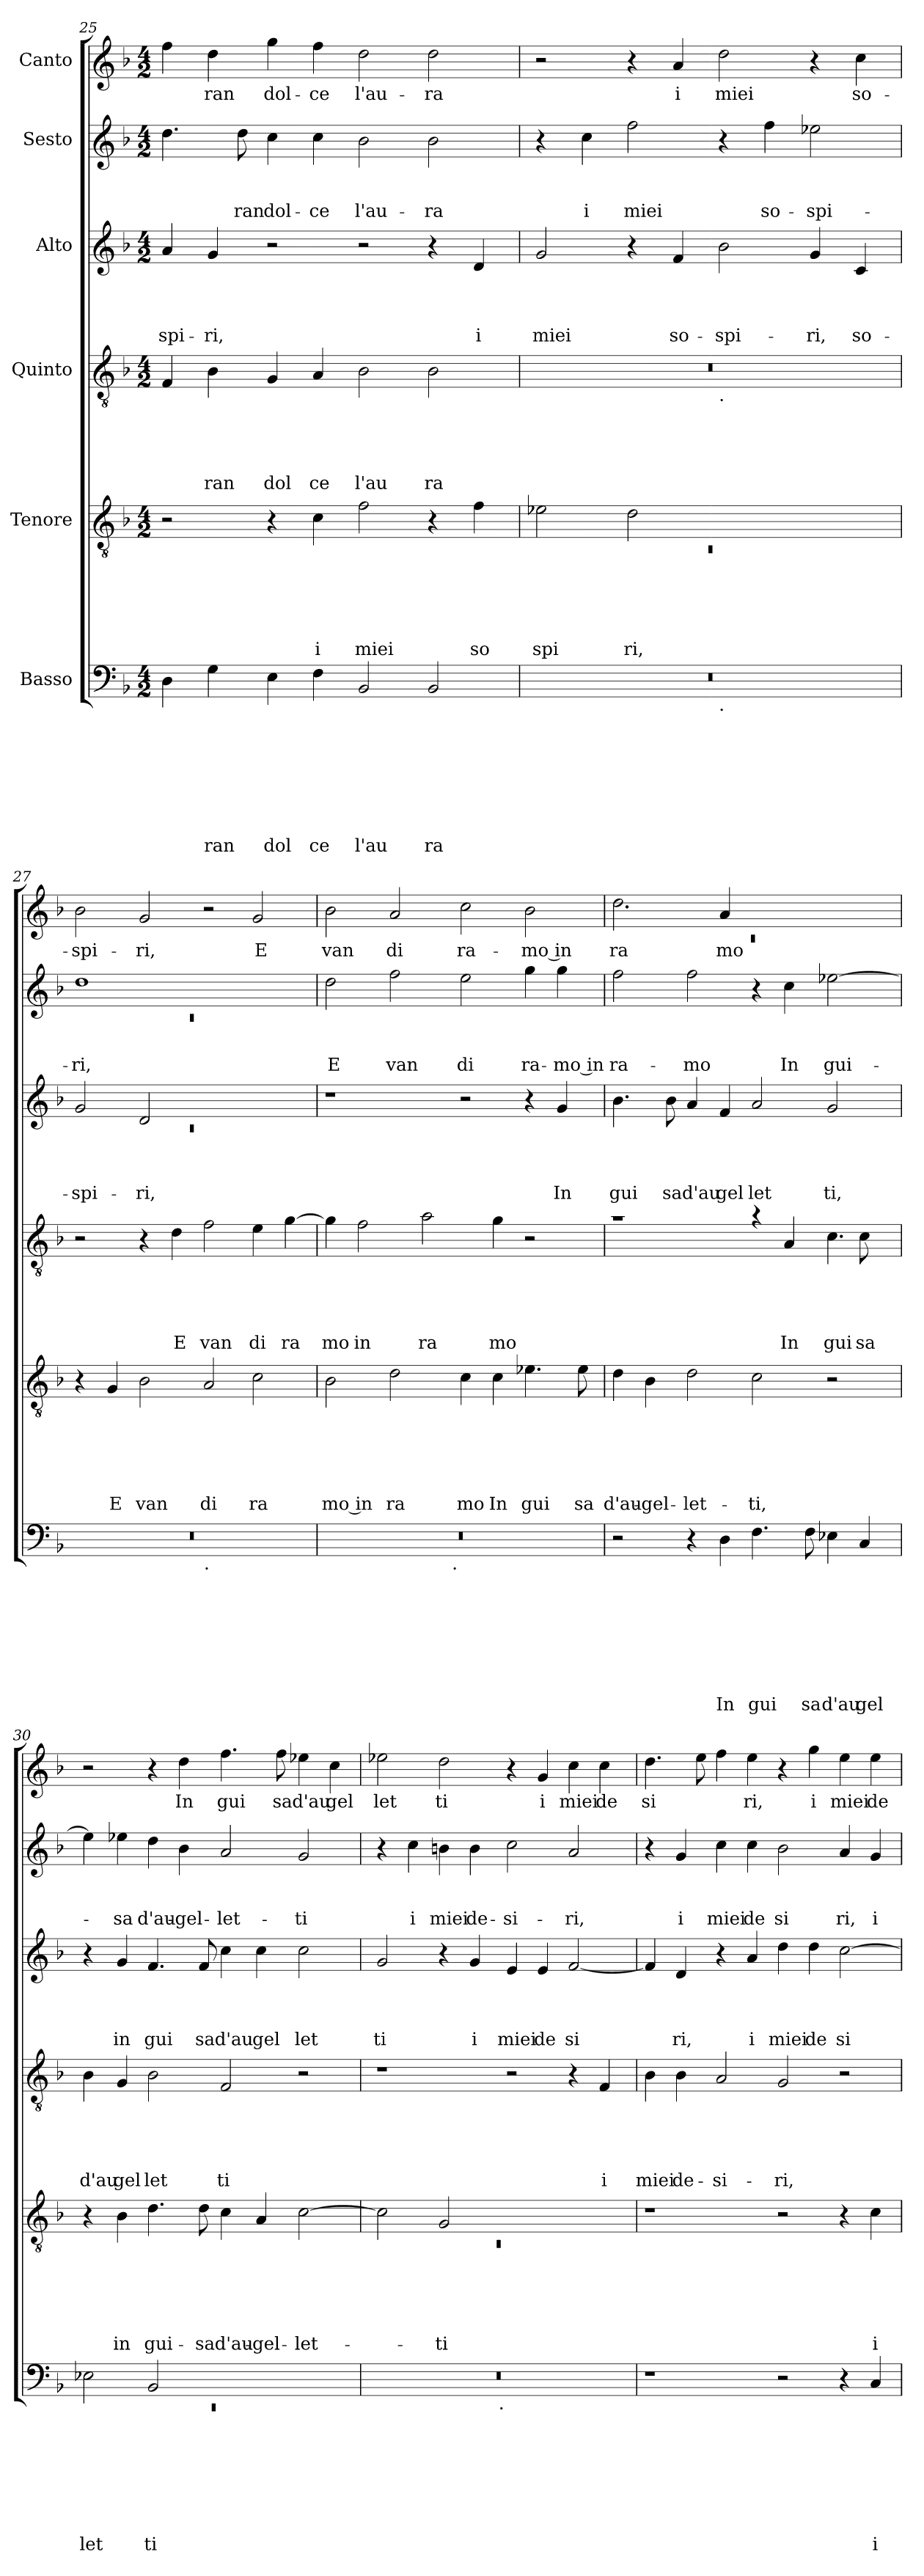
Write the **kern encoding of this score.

**kern	**text	**text	**text	**text	**text	**text	**text	**text	**kern	**text	**text	**text	**text	**text	**text	**kern	**text	**text	**text	**text	**text	**kern	**text	**text	**text	**text	**kern	**text	**text	**text	**kern	**text
*part6	*part6	*part6	*part6	*part6	*part6	*part6	*part6	*part6	*part5	*part5	*part5	*part5	*part5	*part5	*part5	*part4	*part4	*part4	*part4	*part4	*part4	*part3	*part3	*part3	*part3	*part3	*part2	*part2	*part2	*part2	*part1	*part1
*staff6	*staff6	*staff6	*staff6	*staff6	*staff6	*staff6	*staff6	*staff6	*staff5	*staff5	*staff5	*staff5	*staff5	*staff5	*staff5	*staff4	*staff4	*staff4	*staff4	*staff4	*staff4	*staff3	*staff3	*staff3	*staff3	*staff3	*staff2	*staff2	*staff2	*staff2	*staff1	*staff1
*I"Basso	*	*	*	*	*	*	*	*	*I"Tenore	*	*	*	*	*	*	*I"Quinto	*	*	*	*	*	*I"Alto	*	*	*	*	*I"Sesto	*	*	*	*I"Canto	*
!!LO:LB:g=z
*clefF4	*	*	*	*	*	*	*	*	*clefGv2	*	*	*	*	*	*	*clefGv2	*	*	*	*	*	*clefG2	*	*	*	*	*clefG2	*	*	*	*clefG2	*
*k[b-]	*	*	*	*	*	*	*	*	*k[b-]	*	*	*	*	*	*	*k[b-]	*	*	*	*	*	*k[b-]	*	*	*	*	*k[b-]	*	*	*	*k[b-]	*
*F:	*	*	*	*	*	*	*	*	*F:	*	*	*	*	*	*	*F:	*	*	*	*	*	*F:	*	*	*	*	*F:	*	*	*	*F:	*
*M4/2	*	*	*	*	*	*	*	*	*M4/2	*	*	*	*	*	*	*M4/2	*	*	*	*	*	*M4/2	*	*	*	*	*M4/2	*	*	*	*M4/2	*
=25	=25	=25	=25	=25	=25	=25	=25	=25	=25	=25	=25	=25	=25	=25	=25	=25	=25	=25	=25	=25	=25	=25	=25	=25	=25	=25	=25	=25	=25	=25	=25	=25
!	!	!	!	!	!	!	!	!	!	!	!	!	!	!	!	!	!	!	!	!	!	!	!	!	!	!LO:LY:b	!	!	!	!	!	!
4D\	.	.	.	.	.	.	.	.	2r	.	.	.	.	.	.	4F/	.	.	.	.	.	4a/	.	.	.	spi-	4.dd\	.	.	.	4ff\	.
!	!	!	!	!	!	!	!	!LO:LY:b	!	!	!	!	!	!	!	!	!	!	!	!	!LO:LY:b	!	!	!	!	!LO:LY:b	!	!	!	!	!	!LO:LY:b
4G\	.	.	.	.	.	.	.	ran	.	.	.	.	.	.	.	4B-\	.	.	.	.	-ran	4g/	.	.	.	-ri,	.	.	.	.	4dd\	ran
!	!	!	!	!	!	!	!	!	!	!	!	!	!	!	!	!	!	!	!	!	!	!	!	!	!	!	!	!	!	!LO:LY:b	!	!
.	.	.	.	.	.	.	.	.	.	.	.	.	.	.	.	.	.	.	.	.	.	.	.	.	.	.	8dd\	.	.	-ran	.	.
!	!	!	!	!	!	!	!	!LO:LY:b	!	!	!	!	!	!	!	!	!	!	!	!	!LO:LY:b	!	!	!	!	!	!	!	!	!LO:LY:b	!	!LO:LY:b
4E\	.	.	.	.	.	.	.	dol	4r	.	.	.	.	.	.	4G/	.	.	.	.	dol	2r	.	.	.	.	4cc\	.	.	dol-	4gg\	dol-
!	!	!	!	!	!	!	!	!LO:LY:b	!	!	!	!	!	!	!LO:LY:b	!	!	!	!	!	!LO:LY:b	!	!	!	!	!	!	!	!	!LO:LY:b	!	!LO:LY:b
4F\	.	.	.	.	.	.	.	ce	4c\	.	.	.	.	.	i	4A/	.	.	.	.	ce	.	.	.	.	.	4cc\	.	.	-ce	4ff\	-ce
!	!	!	!	!	!	!	!	!LO:LY:b	!	!	!	!	!	!	!LO:LY:b	!	!	!	!	!	!LO:LY:b	!	!	!	!	!	!	!	!	!LO:LY:b	!	!LO:LY:b
2BB-/	.	.	.	.	.	.	.	l'au	2f\	.	.	.	.	.	miei	2B-\	.	.	.	.	l'au	2r	.	.	.	.	2b-\	.	.	l'au-	2dd\	l'au-
!	!	!	!	!	!	!	!	!LO:LY:b	!	!	!	!	!	!	!	!	!	!	!	!	!LO:LY:b	!	!	!	!	!	!	!	!	!LO:LY:b	!	!LO:LY:b
2BB-/	.	.	.	.	.	.	.	ra	4r	.	.	.	.	.	.	2B-\	.	.	.	.	ra	4r	.	.	.	.	2b-\	.	.	-ra	2dd\	-ra
!	!	!	!	!	!	!	!	!	!	!	!	!	!	!	!LO:LY:b	!	!	!	!	!	!	!	!	!	!	!LO:LY:b	!	!	!	!	!	!
.	.	.	.	.	.	.	.	.	4f\	.	.	.	.	.	so	.	.	.	.	.	.	4d/	.	.	.	i	.	.	.	.	.	.
=26	=26	=26	=26	=26	=26	=26	=26	=26	=26	=26	=26	=26	=26	=26	=26	=26	=26	=26	=26	=26	=26	=26	=26	=26	=26	=26	=26	=26	=26	=26	=26	=26
*	*	*	*	*	*	*	*	*	*^	*	*	*	*	*	*	*	*	*	*	*	*	*	*	*	*	*	*	*	*	*	*	*
!	!	!	!	!	!	!	!	!	!	!LO:N:vis=1	!	!	!	!	!	!LO:LY:b	!	!	!	!	!	!	!	!	!	!	!LO:LY:b	!	!	!	!	!	!
*^	*	*	*	*	*	*	*	*	*	*	*	*	*	*	*	*	*^	*	*	*	*	*	*	*	*	*	*	*	*	*	*	*	*
0r	1ryy	.	.	.	.	.	.	.	.	2e-X\	0rC	.	.	.	.	.	spi	0r	1ryy	.	.	.	.	.	2g/	.	.	.	miei	4r	.	.	.	2r	.
!	!	!	!	!	!	!	!	!	!	!	!	!	!	!	!	!	!	!	!	!	!	!	!	!	!	!	!	!	!	!	!	!	!LO:LY:b	!	!
.	.	.	.	.	.	.	.	.	.	.	.	.	.	.	.	.	.	.	.	.	.	.	.	.	.	.	.	.	.	4cc\	.	.	i	.	.
!	!	!	!	!	!	!	!	!	!	!	!	!	!	!	!	!	!LO:LY:b	!	!	!	!	!	!	!	!	!	!	!	!	!	!	!	!LO:LY:b	!	!
.	.	.	.	.	.	.	.	.	.	2d\	.	.	.	.	.	.	ri,	.	.	.	.	.	.	.	4r	.	.	.	.	2ff\	.	.	miei	4r	.
!	!	!	!	!	!	!	!	!	!	!	!	!	!	!	!	!	!	!	!	!	!	!	!	!	!	!	!	!	!LO:LY:b	!	!	!	!	!	!LO:LY:b
.	.	.	.	.	.	.	.	.	.	.	.	.	.	.	.	.	.	.	.	.	.	.	.	.	4f/	.	.	.	so-	.	.	.	.	4a/	i
!	!	!	!	!	!	!	!	!	!	!	!	!	!	!	!	!	!	!	!LO:TX:b:t=.	!	!	!	!	!	!	!	!	!	!	!	!	!	!	!	!
!	!LO:TX:b:t=.	!	!	!	!	!	!	!	!	!	!	!	!	!	!	!	!	!	!	!	!	!	!	!	!	!	!	!	!	!	!	!	!	!	!
!	!	!	!	!	!	!	!	!	!	!	!	!	!	!	!	!	!	!	!	!	!	!	!	!	!	!	!	!	!LO:LY:b	!	!	!	!	!	!LO:LY:b
.	1ryy	.	.	.	.	.	.	.	.	1ryy	.	.	.	.	.	.	.	.	1ryy	.	.	.	.	.	2b-\	.	.	.	-spi-	4r	.	.	.	2dd\	miei
!	!	!	!	!	!	!	!	!	!	!	!	!	!	!	!	!	!	!	!	!	!	!	!	!	!	!	!	!	!	!	!	!	!LO:LY:b	!	!
.	.	.	.	.	.	.	.	.	.	.	.	.	.	.	.	.	.	.	.	.	.	.	.	.	.	.	.	.	.	4ff\	.	.	so-	.	.
!	!	!	!	!	!	!	!	!	!	!	!	!	!	!	!	!	!	!	!	!	!	!	!	!	!	!	!	!	!LO:LY:b	!	!	!	!LO:LY:b	!	!
.	.	.	.	.	.	.	.	.	.	.	.	.	.	.	.	.	.	.	.	.	.	.	.	.	4g/	.	.	.	-ri,	2ee-X\	.	.	-spi-	4r	.
!	!	!	!	!	!	!	!	!	!	!	!	!	!	!	!	!	!	!	!	!	!	!	!	!	!	!	!	!	!LO:LY:b	!	!	!	!	!	!LO:LY:b
.	.	.	.	.	.	.	.	.	.	.	.	.	.	.	.	.	.	.	.	.	.	.	.	.	4c/	.	.	.	so-	.	.	.	.	4cc\	so-
*	*	*	*	*	*	*	*	*	*	*v	*v	*	*	*	*	*	*	*	*	*	*	*	*	*	*	*	*	*	*	*	*	*	*	*	*
=27	=27	=27	=27	=27	=27	=27	=27	=27	=27	=27	=27	=27	=27	=27	=27	=27	=27	=27	=27	=27	=27	=27	=27	=27	=27	=27	=27	=27	=27	=27	=27	=27	=27	=27
*	*	*	*	*	*	*	*	*	*	*	*	*	*	*	*	*	*	*	*	*	*	*	*	*^	*	*	*	*	*^	*	*	*	*	*
!	!	!	!	!	!	!	!	!	!	!	!	!	!	!	!	!	!	!	!	!	!	!	!	!	!LO:N:vis=1	!	!	!	!LO:LY:b	!	!LO:N:vis=1	!	!	!LO:LY:b	!	!LO:LY:b
*	*	*	*	*	*	*	*	*	*	*	*	*	*	*	*	*	*v	*v	*	*	*	*	*	*	*	*	*	*	*	*	*	*	*	*	*	*
0r	1ryy	.	.	.	.	.	.	.	.	4r	.	.	.	.	.	.	2r	.	.	.	.	.	2g/	0rc	.	.	.	-spi-	1dd	0rc	.	.	-ri,	2b-\	-spi-
!	!	!	!	!	!	!	!	!	!	!	!	!	!	!	!	!LO:LY:b	!	!	!	!	!	!	!	!	!	!	!	!	!	!	!	!	!	!	!
.	.	.	.	.	.	.	.	.	.	4G/	.	.	.	.	.	E	.	.	.	.	.	.	.	.	.	.	.	.	.	.	.	.	.	.	.
!	!	!	!	!	!	!	!	!	!	!	!	!	!	!	!	!LO:LY:b	!	!	!	!	!	!	!	!	!	!	!	!LO:LY:b	!	!	!	!	!	!	!LO:LY:b
.	.	.	.	.	.	.	.	.	.	2B-\	.	.	.	.	.	van	4r	.	.	.	.	.	2d/	.	.	.	.	-ri,	.	.	.	.	.	2g/	-ri,
!	!	!	!	!	!	!	!	!	!	!	!	!	!	!	!	!	!	!	!	!	!	!LO:LY:b	!	!	!	!	!	!	!	!	!	!	!	!	!
.	.	.	.	.	.	.	.	.	.	.	.	.	.	.	.	.	4d\	.	.	.	.	E	.	.	.	.	.	.	.	.	.	.	.	.	.
!	!LO:TX:b:t=.	!	!	!	!	!	!	!	!	!	!	!	!	!	!	!	!	!	!	!	!	!	!	!	!	!	!	!	!	!	!	!	!	!	!
!	!	!	!	!	!	!	!	!	!	!	!	!	!	!	!	!LO:LY:b	!	!	!	!	!	!LO:LY:b	!	!	!	!	!	!	!	!	!	!	!	!	!
.	1ryy	.	.	.	.	.	.	.	.	2A/	.	.	.	.	.	di	2f\	.	.	.	.	van	1ryy	.	.	.	.	.	1ryy	.	.	.	.	2r	.
!	!	!	!	!	!	!	!	!	!	!	!	!	!	!	!	!LO:LY:b	!	!	!	!	!	!LO:LY:b	!	!	!	!	!	!	!	!	!	!	!	!	!LO:LY:b
.	.	.	.	.	.	.	.	.	.	2c\	.	.	.	.	.	ra	4e\	.	.	.	.	di	.	.	.	.	.	.	.	.	.	.	.	2g/	E
!	!	!	!	!	!	!	!	!	!	!	!	!	!	!	!	!	!	!	!	!	!	!LO:LY:b	!	!	!	!	!	!	!	!	!	!	!	!	!
.	.	.	.	.	.	.	.	.	.	.	.	.	.	.	.	.	[>4g\	.	.	.	.	ra	.	.	.	.	.	.	.	.	.	.	.	.	.
*	*	*	*	*	*	*	*	*	*	*	*	*	*	*	*	*	*	*	*	*	*	*	*v	*v	*	*	*	*	*	*	*	*	*	*	*
*	*	*	*	*	*	*	*	*	*	*	*	*	*	*	*	*	*	*	*	*	*	*	*	*	*	*	*	*v	*v	*	*	*	*	*
=28	=28	=28	=28	=28	=28	=28	=28	=28	=28	=28	=28	=28	=28	=28	=28	=28	=28	=28	=28	=28	=28	=28	=28	=28	=28	=28	=28	=28	=28	=28	=28	=28	=28
!	!	!	!	!	!	!	!	!	!	!	!	!	!	!	!	!LO:LY:b:rj	!	!	!	!	!	!LO:LY:b	!	!	!	!	!	!	!	!	!LO:LY:b	!	!LO:LY:b
0r	2ryy	.	.	.	.	.	.	.	.	2B-\	.	.	.	.	.	mo in	4g\]	.	.	.	.	mo	1r	.	.	.	.	2dd\	.	.	E	2b-\	van
!	!	!	!	!	!	!	!	!	!	!	!	!	!	!	!	!	!	!	!	!	!	!LO:LY:b	!	!	!	!	!	!	!	!	!	!	!
.	.	.	.	.	.	.	.	.	.	.	.	.	.	.	.	.	2f\	.	.	.	.	in	.	.	.	.	.	.	.	.	.	.	.
!	!	!	!	!	!	!	!	!	!	!	!	!	!	!	!	!LO:LY:b	!	!	!	!	!	!	!	!	!	!	!	!	!	!	!LO:LY:b	!	!LO:LY:b
.	4...ryy	.	.	.	.	.	.	.	.	(2d\	.	.	.	.	.	ra	.	.	.	.	.	.	.	.	.	.	.	2ff\	.	.	van	2a/	di
!	!	!	!	!	!	!	!	!	!	!	!	!	!	!	!	!	!	!	!	!	!	!LO:LY:b	!	!	!	!	!	!	!	!	!	!	!
.	.	.	.	.	.	.	.	.	.	.	.	.	.	.	.	.	2a\	.	.	.	.	ra	.	.	.	.	.	.	.	.	.	.	.
!	!LO:TX:b:t=.	!	!	!	!	!	!	!	!	!	!	!	!	!	!	!	!	!	!	!	!	!	!	!	!	!	!	!	!	!	!	!	!
.	1ryy	.	.	.	.	.	.	.	.	.	.	.	.	.	.	.	.	.	.	.	.	.	.	.	.	.	.	.	.	.	.	.	.
!	!	!	!	!	!	!	!	!	!	!	!	!	!	!	!	!LO:LY:b	!	!	!	!	!	!	!	!	!	!	!	!	!	!	!LO:LY:b	!	!LO:LY:b
.	.	.	.	.	.	.	.	.	.	4c\	.	.	.	.	.	mo	.	.	.	.	.	.	2r	.	.	.	.	2ee\	.	.	di	2cc\	ra-
!	!	!	!	!	!	!	!	!	!	!	!	!	!	!	!	!LO:LY:b	!	!	!	!	!	!LO:LY:b	!	!	!	!	!	!	!	!	!	!	!
.	.	.	.	.	.	.	.	.	.	4c\	.	.	.	.	.	In	4g\	.	.	.	.	mo	.	.	.	.	.	.	.	.	.	.	.
!	!	!	!	!	!	!	!	!	!	!	!	!	!	!	!	!LO:LY:b	!	!	!	!	!	!	!	!	!	!	!	!	!	!	!LO:LY:b	!	!LO:LY:b:rj
.	.	.	.	.	.	.	.	.	.	4.e-X\	.	.	.	.	.	gui	2r	.	.	.	.	.	4r	.	.	.	.	4gg\	.	.	ra-	2b-\	-mo in
!	!	!	!	!	!	!	!	!	!	!	!	!	!	!	!	!	!	!	!	!	!	!	!	!	!	!	!LO:LY:b	!	!	!	!LO:LY:b:rj	!	!
.	.	.	.	.	.	.	.	.	.	.	.	.	.	.	.	.	.	.	.	.	.	.	4g/	.	.	.	In	4gg\	.	.	-mo in	.	.
!	!	!	!	!	!	!	!	!	!	!	!	!	!	!	!	!LO:LY:b	!	!	!	!	!	!	!	!	!	!	!	!	!	!	!	!	!
.	.	.	.	.	.	.	.	.	.	8e-\	.	.	.	.	.	sa	.	.	.	.	.	.	.	.	.	.	.	.	.	.	.	.	.
.	32ryy	.	.	.	.	.	.	.	.	.	.	.	.	.	.	.	.	.	.	.	.	.	.	.	.	.	.	.	.	.	.	.	.
!!LO:PB:g=z
=29	=29	=29	=29	=29	=29	=29	=29	=29	=29	=29	=29	=29	=29	=29	=29	=29	=29	=29	=29	=29	=29	=29	=29	=29	=29	=29	=29	=29	=29	=29	=29	=29	=29
*	*	*	*	*	*	*	*	*	*	*	*	*	*	*	*	*	*	*	*	*	*	*	*	*	*	*	*	*	*	*	*	*^	*
!	!	!	!	!	!	!	!	!	!	!	!	!	!	!	!	!LO:LY:b	!	!	!	!	!	!	!	!	!	!	!LO:LY:b	!	!	!	!LO:LY:b	!	!LO:N:vis=1	!LO:LY:b
*v	*v	*	*	*	*	*	*	*	*	*	*	*	*	*	*	*	*^	*	*	*	*	*	*	*	*	*	*	*	*	*	*	*	*	*
2r	.	.	.	.	.	.	.	.	4d\	.	.	.	.	.	d'au-	1ra	1..ryy	.	.	.	.	.	4.b-\	.	.	.	gui	2ff\	.	.	ra-	2.dd\	0rc	ra
!	!	!	!	!	!	!	!	!	!	!	!	!	!	!	!LO:LY:b	!	!	!	!	!	!	!	!	!	!	!	!	!	!	!	!	!	!	!
.	.	.	.	.	.	.	.	.	4B-\	.	.	.	.	.	-gel-	.	.	.	.	.	.	.	.	.	.	.	.	.	.	.	.	.	.	.
!	!	!	!	!	!	!	!	!	!	!	!	!	!	!	!	!	!	!	!	!	!	!	!	!	!	!	!LO:LY:b	!	!	!	!	!	!	!
.	.	.	.	.	.	.	.	.	.	.	.	.	.	.	.	.	.	.	.	.	.	.	8b-\	.	.	.	sa	.	.	.	.	.	.	.
!	!	!	!	!	!	!	!	!	!	!	!	!	!	!	!LO:LY:b	!	!	!	!	!	!	!	!	!	!	!	!LO:LY:b	!	!	!	!LO:LY:b	!	!	!
4r	.	.	.	.	.	.	.	.	2d\	.	.	.	.	.	-let-	.	.	.	.	.	.	.	4a/	.	.	.	d'au	2ff\	.	.	-mo	.	.	.
!	!	!	!	!	!	!	!	!LO:LY:b	!	!	!	!	!	!	!	!	!	!	!	!	!	!	!	!	!	!	!LO:LY:b	!	!	!	!	!	!	!LO:LY:b
4D\	.	.	.	.	.	.	.	In	.	.	.	.	.	.	.	.	.	.	.	.	.	.	4f/	.	.	.	gel	.	.	.	.	4a/	.	mo
!	!	!	!	!	!	!	!	!LO:LY:b	!	!	!	!	!	!	!LO:LY:b	!	!	!	!	!	!	!	!	!	!	!	!LO:LY:b	!	!	!	!	!	!	!
4.F\	.	.	.	.	.	.	.	gui	2c\	.	.	.	.	.	-ti,	4ra	.	.	.	.	.	.	2a/	.	.	.	let	4r	.	.	.	1ryy	.	.
!	!	!	!	!	!	!	!	!	!	!	!	!	!	!	!	!	!	!	!	!	!	!LO:LY:b	!	!	!	!	!	!	!	!	!LO:LY:b	!	!	!
.	.	.	.	.	.	.	.	.	.	.	.	.	.	.	.	4A/	.	.	.	.	.	In	.	.	.	.	.	4cc\	.	.	In	.	.	.
!	!	!	!	!	!	!	!	!LO:LY:b	!	!	!	!	!	!	!	!	!	!	!	!	!	!	!	!	!	!	!	!	!	!	!	!	!	!
8F\	.	.	.	.	.	.	.	sa	.	.	.	.	.	.	.	.	.	.	.	.	.	.	.	.	.	.	.	.	.	.	.	.	.	.
!	!	!	!	!	!	!	!	!LO:LY:b	!	!	!	!	!	!	!	!	!	!	!	!	!	!LO:LY:b	!	!	!	!	!LO:LY:b	!	!	!	!LO:LY:b	!	!	!
4E-X\	.	.	.	.	.	.	.	d'au	2r	.	.	.	.	.	.	4.c\	.	.	.	.	.	gui	2g/	.	.	.	ti,	[>2ee-X\	.	.	gui-	.	.	.
!	!	!	!	!	!	!	!	!LO:LY:b	!	!	!	!	!	!	!	!	!	!	!	!	!	!LO:LY:b	!	!	!	!	!	!	!	!	!	!	!	!
4C/	.	.	.	.	.	.	.	gel	.	.	.	.	.	.	.	.	8c\	.	.	.	.	sa	.	.	.	.	.	.	.	.	.	.	.	.
.	.	.	.	.	.	.	.	.	.	.	.	.	.	.	.	8ryy	8ryy	.	.	.	.	.	.	.	.	.	.	.	.	.	.	.	.	.
*	*	*	*	*	*	*	*	*	*	*	*	*	*	*	*	*	*	*	*	*	*	*	*	*	*	*	*	*	*	*	*	*v	*v	*
=30	=30	=30	=30	=30	=30	=30	=30	=30	=30	=30	=30	=30	=30	=30	=30	=30	=30	=30	=30	=30	=30	=30	=30	=30	=30	=30	=30	=30	=30	=30	=30	=30	=30
*^	*	*	*	*	*	*	*	*	*	*	*	*	*	*	*	*	*	*	*	*	*	*	*	*	*	*	*	*	*	*	*	*	*
!	!LO:N:vis=1	!	!	!	!	!	!	!	!LO:LY:b	!	!	!	!	!	!	!	!	!	!	!	!	!	!LO:LY:b	!	!	!	!	!	!	!	!	!	!	!
*	*	*	*	*	*	*	*	*	*	*	*	*	*	*	*	*	*v	*v	*	*	*	*	*	*	*	*	*	*	*	*	*	*	*	*
2E-X\	0rEE	.	.	.	.	.	.	.	let	4r	.	.	.	.	.	.	4B-\	.	.	.	.	d'au	4r	.	.	.	.	4ee-\]	.	.	.	2r	.
!	!	!	!	!	!	!	!	!	!	!	!	!	!	!	!	!LO:LY:b	!	!	!	!	!	!LO:LY:b	!	!	!	!	!LO:LY:b	!	!	!	!LO:LY:b	!	!
.	.	.	.	.	.	.	.	.	.	4B-\	.	.	.	.	.	in	4G/	.	.	.	.	gel	4g/	.	.	.	in	4ee-X\	.	.	-sa	.	.
!	!	!	!	!	!	!	!	!	!LO:LY:b	!	!	!	!	!	!	!LO:LY:b	!	!	!	!	!	!LO:LY:b	!	!	!	!	!LO:LY:b	!	!	!	!LO:LY:b	!	!
2BB-/	.	.	.	.	.	.	.	.	ti	4.d\	.	.	.	.	.	gui-	2B-\	.	.	.	.	let	4.f/	.	.	.	gui	4dd\	.	.	d'au-	4r	.
!	!	!	!	!	!	!	!	!	!	!	!	!	!	!	!	!	!	!	!	!	!	!	!	!	!	!	!	!	!	!	!LO:LY:b	!	!LO:LY:b
.	.	.	.	.	.	.	.	.	.	.	.	.	.	.	.	.	.	.	.	.	.	.	.	.	.	.	.	4b-\	.	.	-gel-	4dd\	In
!	!	!	!	!	!	!	!	!	!	!	!	!	!	!	!	!LO:LY:b	!	!	!	!	!	!	!	!	!	!	!LO:LY:b	!	!	!	!	!	!
.	.	.	.	.	.	.	.	.	.	8d\	.	.	.	.	.	-sa	.	.	.	.	.	.	8f/	.	.	.	sa	.	.	.	.	.	.
!	!	!	!	!	!	!	!	!	!	!	!	!	!	!	!	!LO:LY:b	!	!	!	!	!	!LO:LY:b	!	!	!	!	!LO:LY:b	!	!	!	!LO:LY:b	!	!LO:LY:b
1ryy	.	.	.	.	.	.	.	.	.	4c\	.	.	.	.	.	d'au-	2F/	.	.	.	.	ti	4cc\	.	.	.	d'au	2a/	.	.	-let-	4.ff\	gui
!	!	!	!	!	!	!	!	!	!	!	!	!	!	!	!	!LO:LY:b	!	!	!	!	!	!	!	!	!	!	!LO:LY:b	!	!	!	!	!	!
.	.	.	.	.	.	.	.	.	.	4A/	.	.	.	.	.	-gel-	.	.	.	.	.	.	4cc\	.	.	.	gel	.	.	.	.	.	.
!	!	!	!	!	!	!	!	!	!	!	!	!	!	!	!	!	!	!	!	!	!	!	!	!	!	!	!	!	!	!	!	!	!LO:LY:b
.	.	.	.	.	.	.	.	.	.	.	.	.	.	.	.	.	.	.	.	.	.	.	.	.	.	.	.	.	.	.	.	8ff\	sa
!	!	!	!	!	!	!	!	!	!	!	!	!	!	!	!	!LO:LY:b	!	!	!	!	!	!	!	!	!	!	!LO:LY:b	!	!	!	!LO:LY:b	!	!LO:LY:b
.	.	.	.	.	.	.	.	.	.	[>2c\	.	.	.	.	.	-let-	2r	.	.	.	.	.	2cc\	.	.	.	let	2g/	.	.	-ti	4ee-X\	d'au
!	!	!	!	!	!	!	!	!	!	!	!	!	!	!	!	!	!	!	!	!	!	!	!	!	!	!	!	!	!	!	!	!	!LO:LY:b
.	.	.	.	.	.	.	.	.	.	.	.	.	.	.	.	.	.	.	.	.	.	.	.	.	.	.	.	.	.	.	.	4cc\	gel
=31	=31	=31	=31	=31	=31	=31	=31	=31	=31	=31	=31	=31	=31	=31	=31	=31	=31	=31	=31	=31	=31	=31	=31	=31	=31	=31	=31	=31	=31	=31	=31	=31	=31
*	*	*	*	*	*	*	*	*	*	*^	*	*	*	*	*	*	*	*	*	*	*	*	*	*	*	*	*	*	*	*	*	*	*
!	!	!	!	!	!	!	!	!	!	!	!LO:N:vis=1	!	!	!	!	!	!	!	!	!	!	!	!	!	!	!	!	!LO:LY:b	!	!	!	!	!	!LO:LY:b
0r	2ryy	.	.	.	.	.	.	.	.	2c\]	0rC	.	.	.	.	.	.	1r	.	.	.	.	.	2g/	.	.	.	ti	4r	.	.	.	2ee-\	let
!	!	!	!	!	!	!	!	!	!	!	!	!	!	!	!	!	!	!	!	!	!	!	!	!	!	!	!	!	!	!	!	!LO:LY:b	!	!
.	.	.	.	.	.	.	.	.	.	.	.	.	.	.	.	.	.	.	.	.	.	.	.	.	.	.	.	.	4cc\	.	.	i	.	.
!	!	!	!	!	!	!	!	!	!	!	!	!	!	!	!	!	!LO:LY:b	!	!	!	!	!	!	!	!	!	!	!	!	!	!	!LO:LY:b	!	!LO:LY:b
.	4...ryy	.	.	.	.	.	.	.	.	2G/	.	.	.	.	.	.	-ti	.	.	.	.	.	.	4r	.	.	.	.	4bn\	.	.	miei	2dd\	ti
!	!	!	!	!	!	!	!	!	!	!	!	!	!	!	!	!	!	!	!	!	!	!	!	!	!	!	!	!LO:LY:b	!	!	!	!LO:LY:b	!	!
.	.	.	.	.	.	.	.	.	.	.	.	.	.	.	.	.	.	.	.	.	.	.	.	4g/	.	.	.	i	4b\	.	.	de-	.	.
!	!LO:TX:b:t=.	!	!	!	!	!	!	!	!	!	!	!	!	!	!	!	!	!	!	!	!	!	!	!	!	!	!	!	!	!	!	!	!	!
.	1ryy	.	.	.	.	.	.	.	.	.	.	.	.	.	.	.	.	.	.	.	.	.	.	.	.	.	.	.	.	.	.	.	.	.
!	!	!	!	!	!	!	!	!	!	!	!	!	!	!	!	!	!	!	!	!	!	!	!	!	!	!	!	!LO:LY:b	!	!	!	!LO:LY:b	!	!
.	.	.	.	.	.	.	.	.	.	1ryy	.	.	.	.	.	.	.	2r	.	.	.	.	.	4e/	.	.	.	miei	2cc\	.	.	-si-	4r	.
!	!	!	!	!	!	!	!	!	!	!	!	!	!	!	!	!	!	!	!	!	!	!	!	!	!	!	!	!LO:LY:b	!	!	!	!	!	!LO:LY:b
.	.	.	.	.	.	.	.	.	.	.	.	.	.	.	.	.	.	.	.	.	.	.	.	4e/	.	.	.	de	.	.	.	.	4g/	i
!	!	!	!	!	!	!	!	!	!	!	!	!	!	!	!	!	!	!	!	!	!	!	!	!	!	!	!	!LO:LY:b	!	!	!	!LO:LY:b	!	!LO:LY:b
.	.	.	.	.	.	.	.	.	.	.	.	.	.	.	.	.	.	4r	.	.	.	.	.	[>2f/	.	.	.	si	2a/	.	.	-ri,	4cc\	miei
!	!	!	!	!	!	!	!	!	!	!	!	!	!	!	!	!	!	!	!	!	!	!	!LO:LY:b	!	!	!	!	!	!	!	!	!	!	!LO:LY:b
.	.	.	.	.	.	.	.	.	.	.	.	.	.	.	.	.	.	4F/	.	.	.	.	i	.	.	.	.	.	.	.	.	.	4cc\	de
.	32ryy	.	.	.	.	.	.	.	.	.	.	.	.	.	.	.	.	.	.	.	.	.	.	.	.	.	.	.	.	.	.	.	.	.
!!LO:LB:g=z
=32	=32	=32	=32	=32	=32	=32	=32	=32	=32	=32	=32	=32	=32	=32	=32	=32	=32	=32	=32	=32	=32	=32	=32	=32	=32	=32	=32	=32	=32	=32	=32	=32	=32	=32
!	!	!	!	!	!	!	!	!	!	!	!	!	!	!	!	!	!	!	!	!	!	!	!LO:LY:b	!	!	!	!	!	!	!	!	!	!	!LO:LY:b
*v	*v	*	*	*	*	*	*	*	*	*	*	*	*	*	*	*	*	*	*	*	*	*	*	*	*	*	*	*	*	*	*	*	*	*
*	*	*	*	*	*	*	*	*	*v	*v	*	*	*	*	*	*	*	*	*	*	*	*	*	*	*	*	*	*	*	*	*	*	*
1r	.	.	.	.	.	.	.	.	1r	.	.	.	.	.	.	4B-\	.	.	.	.	miei	4f/]	.	.	.	.	4r	.	.	.	4.dd\	si
!	!	!	!	!	!	!	!	!	!	!	!	!	!	!	!	!	!	!	!	!	!LO:LY:b	!	!	!	!	!LO:LY:b	!	!	!	!LO:LY:b	!	!
.	.	.	.	.	.	.	.	.	.	.	.	.	.	.	.	4B-\	.	.	.	.	de-	4d/	.	.	.	ri,	4g/	.	.	i	.	.
.	.	.	.	.	.	.	.	.	.	.	.	.	.	.	.	.	.	.	.	.	.	.	.	.	.	.	.	.	.	.	8ee\	.
!	!	!	!	!	!	!	!	!	!	!	!	!	!	!	!	!	!	!	!	!	!LO:LY:b	!	!	!	!	!	!	!	!	!LO:LY:b	!	!
.	.	.	.	.	.	.	.	.	.	.	.	.	.	.	.	2A/	.	.	.	.	-si-	4r	.	.	.	.	4cc\	.	.	miei	4ff\	.
!	!	!	!	!	!	!	!	!	!	!	!	!	!	!	!	!	!	!	!	!	!	!	!	!	!	!LO:LY:b	!	!	!	!LO:LY:b	!	!LO:LY:b
.	.	.	.	.	.	.	.	.	.	.	.	.	.	.	.	.	.	.	.	.	.	4a/	.	.	.	i	4cc\	.	.	de	4ee\	ri,
!	!	!	!	!	!	!	!	!	!	!	!	!	!	!	!	!	!	!	!	!	!LO:LY:b	!	!	!	!	!LO:LY:b	!	!	!	!LO:LY:b	!	!
2r	.	.	.	.	.	.	.	.	2r	.	.	.	.	.	.	2G/	.	.	.	.	-ri,	4dd\	.	.	.	miei	2b-\	.	.	si	4r	.
!	!	!	!	!	!	!	!	!	!	!	!	!	!	!	!	!	!	!	!	!	!	!	!	!	!	!LO:LY:b	!	!	!	!	!	!LO:LY:b
.	.	.	.	.	.	.	.	.	.	.	.	.	.	.	.	.	.	.	.	.	.	4dd\	.	.	.	de	.	.	.	.	4gg\	i
!	!	!	!	!	!	!	!	!	!	!	!	!	!	!	!	!	!	!	!	!	!	!	!	!	!	!LO:LY:b	!	!	!	!LO:LY:b	!	!LO:LY:b
4r	.	.	.	.	.	.	.	.	4r	.	.	.	.	.	.	2r	.	.	.	.	.	[>2cc\	.	.	.	si	4a/	.	.	ri,	4ee\	miei
!	!	!	!	!	!	!	!	!LO:LY:b	!	!	!	!	!	!	!LO:LY:b	!	!	!	!	!	!	!	!	!	!	!	!	!	!	!LO:LY:b	!	!LO:LY:b
4C/	.	.	.	.	.	.	.	i	4c\	.	.	.	.	.	i	.	.	.	.	.	.	.	.	.	.	.	4g/	.	.	i	4ee\	de
=	=	=	=	=	=	=	=	=	=	=	=	=	=	=	=	=	=	=	=	=	=	=	=	=	=	=	=	=	=	=	=	=
*-	*-	*-	*-	*-	*-	*-	*-	*-	*-	*-	*-	*-	*-	*-	*-	*-	*-	*-	*-	*-	*-	*-	*-	*-	*-	*-	*-	*-	*-	*-	*-	*-
